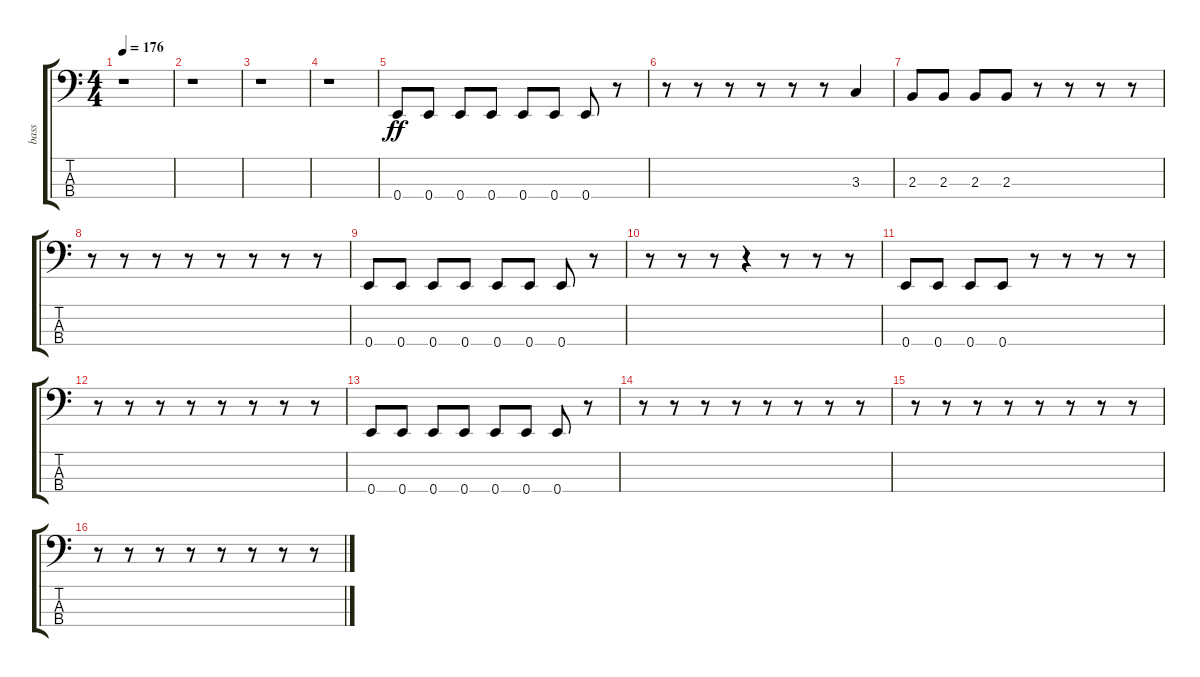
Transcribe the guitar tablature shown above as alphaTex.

\track ("bass" "bass") {instrument electricbassfinger}
\staff {score tabs}
\tuning (G2 D2 A1 E1) {hide}
\ts (4 4)
\tempo 176
\clef f4
\ks c
r.1{dy f} |
r.1 |
r.1 |
r.1 |
0.4.8{dy ff} 0.4.8 0.4.8 0.4.8 0.4.8 0.4.8 0.4.8 r.8 |
r.8 r.8 r.8 r.8 r.8 r.8 3.3.4 |
2.3.8 2.3.8 2.3.8 2.3.8 r.8 r.8 r.8 r.8 |
r.8 r.8 r.8 r.8 r.8 r.8 r.8 r.8 |
0.4.8 0.4.8 0.4.8 0.4.8 0.4.8 0.4.8 0.4.8 r.8 |
r.8 r.8 r.8 r.4 r.8 r.8 r.8 |
0.4.8 0.4.8 0.4.8 0.4.8 r.8 r.8 r.8 r.8 |
r.8 r.8 r.8 r.8 r.8 r.8 r.8 r.8 |
0.4.8 0.4.8 0.4.8 0.4.8 0.4.8 0.4.8 0.4.8 r.8 |
r.8 r.8 r.8 r.8 r.8 r.8 r.8 r.8 |
r.8 r.8 r.8 r.8 r.8 r.8 r.8 r.8 |
r.8 r.8 r.8 r.8 r.8 r.8 r.8 r.8
